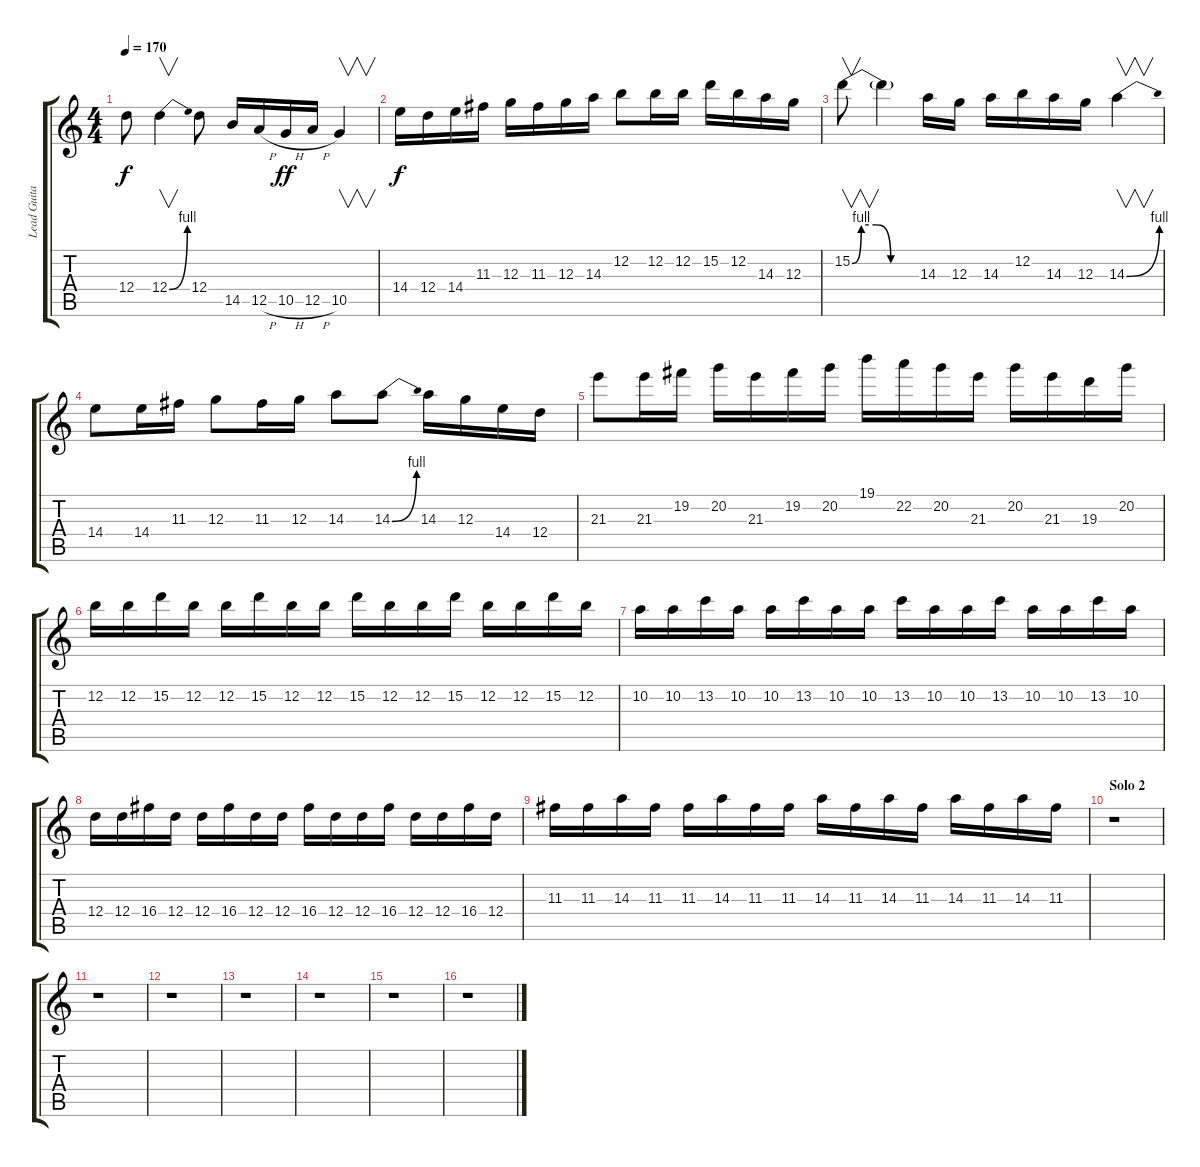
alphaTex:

\track ("Lead Guitar (Totman)" "Lead Guita") {instrument distortionguitar}
\staff {score tabs}
\tuning (E4 B3 G3 D3 A2 E2) {hide}
\ts (4 4)
\tempo 170
\clef g2
\ks c
12.4.8{dy f} 12.4{be (bend 0 0 60 4)}.4{v} 12.4.8 14.5.16 12.5{h}.16 10.5{h}.16{dy ff} 12.5{h}.16 10.5.4{v} |
14.4.16{dy f} 12.4.16 14.4.16 11.3.16 12.3.16 11.3.16 12.3.16 14.3.16 12.2.8 12.2.16 12.2.16 15.2.16 12.2.16 14.3.16 12.3.16 |
15.2{be (custom 0 0 8 4 21 4 34 0 60 0)}.8{v} 15.2{t}.4 14.3.16 12.3.16 14.3.16 12.2.16 14.3.16 12.3.16 14.3{be (bend 0 0 60 4)}.4{v} |
14.4.8 14.4.16 11.3.16 12.3.8 11.3.16 12.3.16 14.3.8 14.3{be (bend 0 0 60 4)}.8 14.3.16 12.3.16 14.4.16 12.4.16 |
21.3.8 21.3.16 19.2.16 20.2.16 21.3.16 19.2.16 20.2.16 19.1.16 22.2.16 20.2.16 21.3.16 20.2.16 21.3.16 19.3.16 20.2.16 |
12.2.16 12.2.16 15.2.16 12.2.16 12.2.16 15.2.16 12.2.16 12.2.16 15.2.16 12.2.16 12.2.16 15.2.16 12.2.16 12.2.16 15.2.16 12.2.16 |
10.2.16 10.2.16 13.2.16 10.2.16 10.2.16 13.2.16 10.2.16 10.2.16 13.2.16 10.2.16 10.2.16 13.2.16 10.2.16 10.2.16 13.2.16 10.2.16 |
12.4.16 12.4.16 16.4.16 12.4.16 12.4.16 16.4.16 12.4.16 12.4.16 16.4.16 12.4.16 12.4.16 16.4.16 12.4.16 12.4.16 16.4.16 12.4.16 |
11.3.16 11.3.16 14.3.16 11.3.16 11.3.16 14.3.16 11.3.16 11.3.16 14.3.16 11.3.16 14.3.16 11.3.16 14.3.16 11.3.16 14.3.16 11.3.16 |
\section ("" "Solo 2")
r.1 |
r.1 |
r.1 |
r.1 |
r.1 |
r.1 |
r.1
